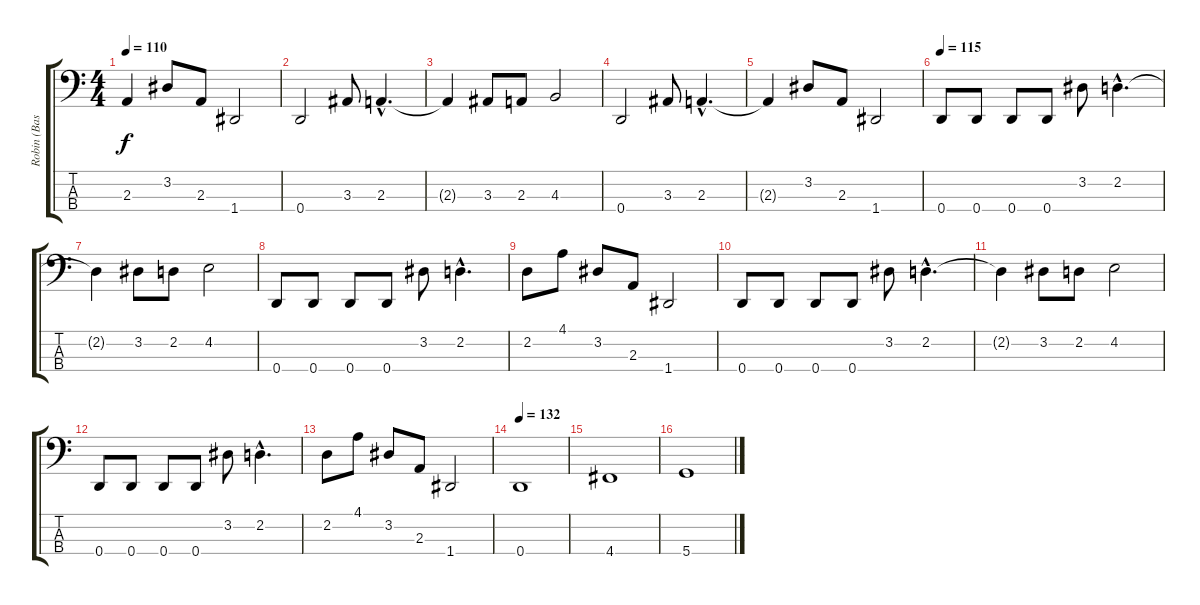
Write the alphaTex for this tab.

\track ("Robin (Bass)" "Robin (Bas") {instrument electricbasspick}
\staff {score tabs}
\tuning (F2 C2 G1 D1) {hide}
\ts (4 4)
\tempo 110
\clef f4
\ks c
2.3{t}.4{dy f} 3.2.8 2.3.8 1.4.2 |
0.4.2 3.3.8 2.3{hac}.4{d} |
2.3{t}.4 3.3.8 2.3.8 4.3.2 |
0.4.2 3.3.8 2.3{hac}.4{d} |
2.3{t}.4 3.2.8 2.3.8 1.4.2 |
\tempo 115
0.4.8 0.4.8 0.4.8 0.4.8 3.2.8 2.2{hac}.4{d} |
2.2{t}.4 3.2.8 2.2.8 4.2.2 |
0.4.8 0.4.8 0.4.8 0.4.8 3.2.8 2.2{hac}.4{d} |
2.2.8 4.1.8 3.2.8 2.3.8 1.4.2 |
0.4.8 0.4.8 0.4.8 0.4.8 3.2.8 2.2{hac}.4{d} |
2.2{t}.4 3.2.8 2.2.8 4.2.2 |
0.4.8 0.4.8 0.4.8 0.4.8 3.2.8 2.2{hac}.4{d} |
2.2.8 4.1.8 3.2.8 2.3.8 1.4.2 |
\tempo 132
0.4.1 |
4.4.1 |
5.4.1
